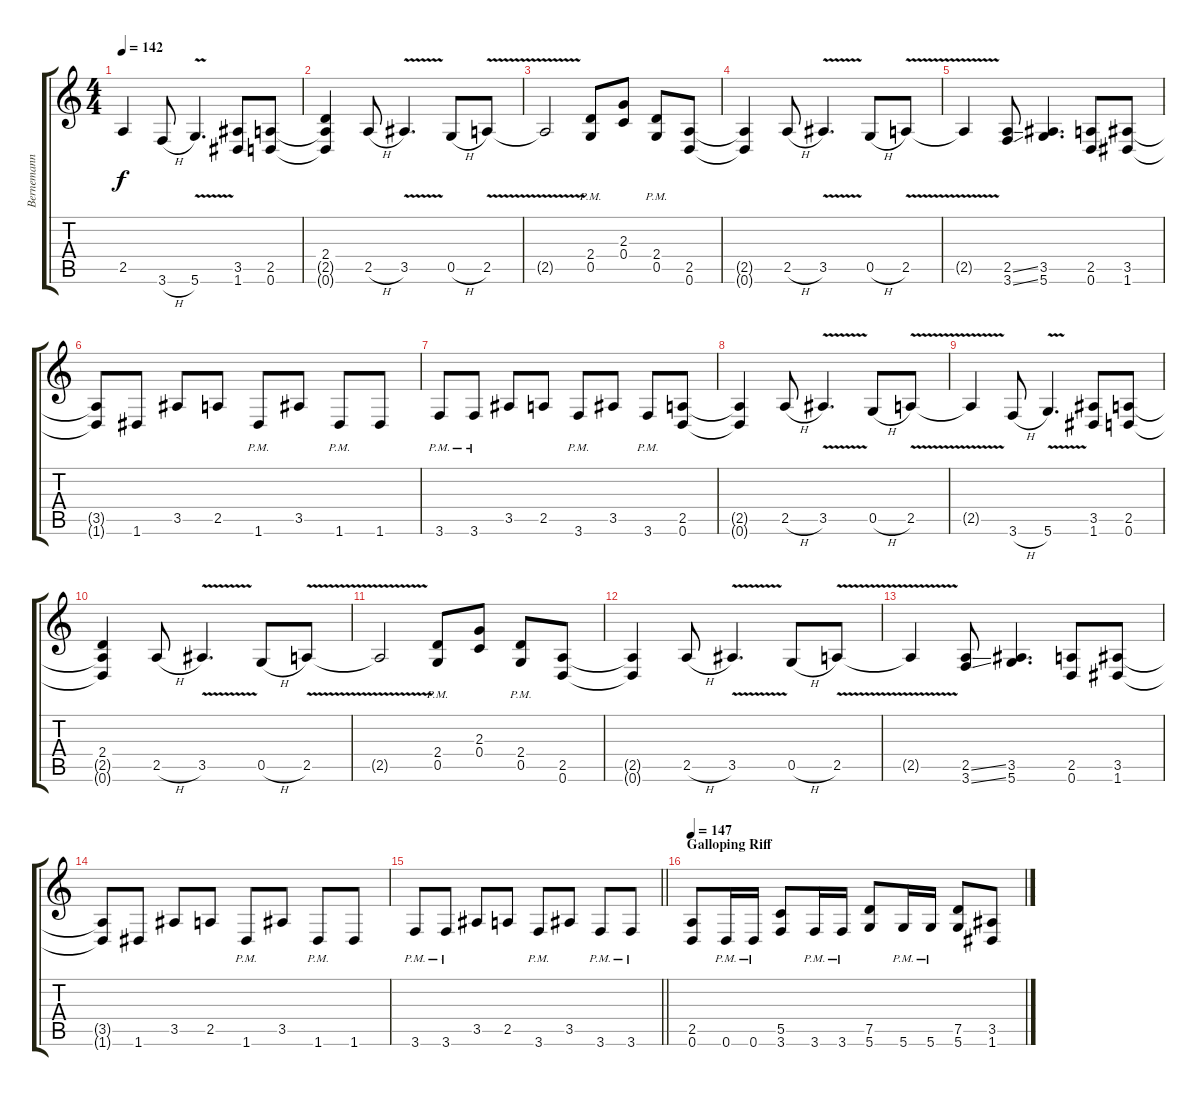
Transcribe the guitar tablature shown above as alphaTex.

\track ("Bernemann L" "Bernemann ") {instrument distortionguitar}
\staff {score tabs}
\tuning (D4 A3 F3 C3 G2 D2) {hide}
\ts (4 4)
\tempo 142
\clef g2
\ks c
2.5{t}.4{dy f} 3.6{h}.8 5.6{v}.4{d} (3.5 1.6).8 (2.5 0.6).8 |
(2.4 2.5{t} 0.6{t}).4 2.5{h}.8 3.5{v}.4{d} 0.5{h}.8 2.5{v}.8 |
2.5{t}.2 (2.4{pm} 0.5{pm}).8 (2.3 0.4).8 (2.4{pm} 0.5{pm}).8 (2.5 0.6).8 |
(2.5{t} 0.6{t}).4 2.5{h}.8 3.5{v}.4{d} 0.5{h}.8 2.5{v}.8 |
2.5{t}.4 (2.5{ss} 3.6{ss}).8 (3.5 5.6).4{d} (2.5 0.6).8 (3.5 1.6).8 |
(3.5{t} 1.6{t}).8 1.6.8 3.5.8 2.5.8 1.6{pm}.8 3.5.8 1.6{pm}.8 1.6.8 |
3.6{pm}.8 3.6{pm}.8 3.5.8 2.5.8 3.6{pm}.8 3.5.8 3.6{pm}.8 (2.5 0.6).8 |
(2.5{t} 0.6{t}).4 2.5{h}.8 3.5{v}.4{d} 0.5{h}.8 2.5{v}.8 |
2.5{t}.4 3.6{h}.8 5.6{v}.4{d} (3.5 1.6).8 (2.5 0.6).8 |
(2.4 2.5{t} 0.6{t}).4 2.5{h}.8 3.5{v}.4{d} 0.5{h}.8 2.5{v}.8 |
2.5{t}.2 (2.4{pm} 0.5{pm}).8 (2.3 0.4).8 (2.4{pm} 0.5{pm}).8 (2.5 0.6).8 |
(2.5{t} 0.6{t}).4 2.5{h}.8 3.5{v}.4{d} 0.5{h}.8 2.5{v}.8 |
2.5{t}.4 (2.5{ss} 3.6{ss}).8 (3.5 5.6).4{d} (2.5 0.6).8 (3.5 1.6).8 |
(3.5{t} 1.6{t}).8 1.6.8 3.5.8 2.5.8 1.6{pm}.8 3.5.8 1.6{pm}.8 1.6.8 |
\barLineRight lightlight
3.6{pm}.8 3.6{pm}.8 3.5.8 2.5.8 3.6{pm}.8 3.5.8 3.6{pm}.8 3.6{pm}.8 |
\section ("" "Galloping Riff")
\tempo 140
\tempo 147
(2.5 0.6).8 0.6{pm}.16 0.6{pm}.16 (5.5 3.6).8 3.6{pm}.16 3.6{pm}.16 (7.5 5.6).8 5.6{pm}.16 5.6{pm}.16 (7.5 5.6).8 (3.5 1.6).8
